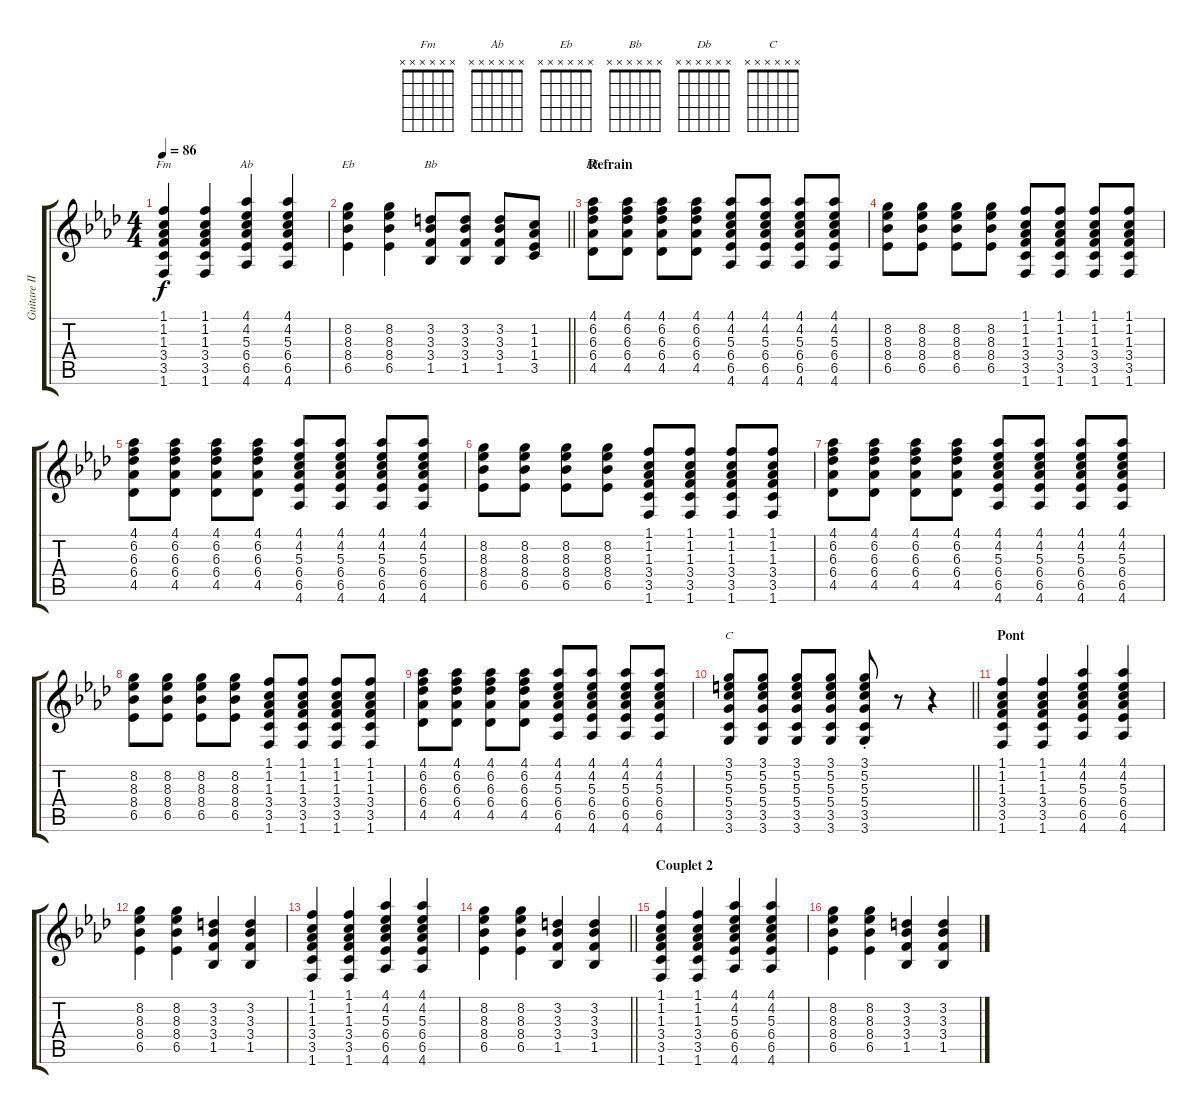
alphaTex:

\track ("Guitare II" "Guitare II") {instrument electricguitarclean}
\staff {score tabs}
\tuning (E4 B3 G3 D3 A2 E2) {hide}
\chord ("Fm" x x x x x x)
\chord ("Ab" x x x x x x)
\chord ("Eb" x x x x x x)
\chord ("Bb" x x x x x x)
\chord ("Db" x x x x x x)
\chord ("C" x x x x x x)
\ts (4 4)
\tempo 86
\clef g2
\ks ab
(1.1 1.2 1.3 3.4 3.5 1.6).4{ch "Fm" dy f} (1.1 1.2 1.3 3.4 3.5 1.6).4 (4.1 4.2 5.3 6.4 6.5 4.6).4{ch "Ab"} (4.1 4.2 5.3 6.4 6.5 4.6).4 |
\barLineRight lightlight
(8.2 8.3 8.4 6.5).4{ch "Eb"} (8.2 8.3 8.4 6.5).4 (3.2 3.3 3.4 1.5).8{ch "Bb"} (3.2 3.3 3.4 1.5).8 (3.2 3.3 3.4 1.5).8 (1.2 1.3 1.4 3.5).8 |
\section ("" "Refrain")
(4.1 6.2 6.3 6.4 4.5).8{ch "Db" instrument overdrivenguitar} (4.1 6.2 6.3 6.4 4.5).8 (4.1 6.2 6.3 6.4 4.5).8 (4.1 6.2 6.3 6.4 4.5).8 (4.1 4.2 5.3 6.4 6.5 4.6).8 (4.1 4.2 5.3 6.4 6.5 4.6).8 (4.1 4.2 5.3 6.4 6.5 4.6).8 (4.1 4.2 5.3 6.4 6.5 4.6).8 |
(8.2 8.3 8.4 6.5).8 (8.2 8.3 8.4 6.5).8 (8.2 8.3 8.4 6.5).8 (8.2 8.3 8.4 6.5).8 (1.1 1.2 1.3 3.4 3.5 1.6).8 (1.1 1.2 1.3 3.4 3.5 1.6).8 (1.1 1.2 1.3 3.4 3.5 1.6).8 (1.1 1.2 1.3 3.4 3.5 1.6).8 |
(4.1 6.2 6.3 6.4 4.5).8 (4.1 6.2 6.3 6.4 4.5).8 (4.1 6.2 6.3 6.4 4.5).8 (4.1 6.2 6.3 6.4 4.5).8 (4.1 4.2 5.3 6.4 6.5 4.6).8 (4.1 4.2 5.3 6.4 6.5 4.6).8 (4.1 4.2 5.3 6.4 6.5 4.6).8 (4.1 4.2 5.3 6.4 6.5 4.6).8 |
(8.2 8.3 8.4 6.5).8 (8.2 8.3 8.4 6.5).8 (8.2 8.3 8.4 6.5).8 (8.2 8.3 8.4 6.5).8 (1.1 1.2 1.3 3.4 3.5 1.6).8 (1.1 1.2 1.3 3.4 3.5 1.6).8 (1.1 1.2 1.3 3.4 3.5 1.6).8 (1.1 1.2 1.3 3.4 3.5 1.6).8 |
(4.1 6.2 6.3 6.4 4.5).8 (4.1 6.2 6.3 6.4 4.5).8 (4.1 6.2 6.3 6.4 4.5).8 (4.1 6.2 6.3 6.4 4.5).8 (4.1 4.2 5.3 6.4 6.5 4.6).8 (4.1 4.2 5.3 6.4 6.5 4.6).8 (4.1 4.2 5.3 6.4 6.5 4.6).8 (4.1 4.2 5.3 6.4 6.5 4.6).8 |
(8.2 8.3 8.4 6.5).8 (8.2 8.3 8.4 6.5).8 (8.2 8.3 8.4 6.5).8 (8.2 8.3 8.4 6.5).8 (1.1 1.2 1.3 3.4 3.5 1.6).8 (1.1 1.2 1.3 3.4 3.5 1.6).8 (1.1 1.2 1.3 3.4 3.5 1.6).8 (1.1 1.2 1.3 3.4 3.5 1.6).8 |
(4.1 6.2 6.3 6.4 4.5).8 (4.1 6.2 6.3 6.4 4.5).8 (4.1 6.2 6.3 6.4 4.5).8 (4.1 6.2 6.3 6.4 4.5).8 (4.1 4.2 5.3 6.4 6.5 4.6).8 (4.1 4.2 5.3 6.4 6.5 4.6).8 (4.1 4.2 5.3 6.4 6.5 4.6).8 (4.1 4.2 5.3 6.4 6.5 4.6).8 |
\barLineRight lightlight
(3.1 5.2 5.3 5.4 3.5 3.6).8{ch "C"} (3.1 5.2 5.3 5.4 3.5 3.6).8 (3.1 5.2 5.3 5.4 3.5 3.6).8 (3.1 5.2 5.3 5.4 3.5 3.6).8 (3.1{st} 5.2{st} 5.3{st} 5.4{st} 3.5{st} 3.6{st}).8 r.8 r.4 |
\section ("" "Pont")
(1.1 1.2 1.3 3.4 3.5 1.6).4{instrument electricguitarclean} (1.1 1.2 1.3 3.4 3.5 1.6).4 (4.1 4.2 5.3 6.4 6.5 4.6).4 (4.1 4.2 5.3 6.4 6.5 4.6).4 |
(8.2 8.3 8.4 6.5).4 (8.2 8.3 8.4 6.5).4 (3.2 3.3 3.4 1.5).4 (3.2 3.3 3.4 1.5).4 |
(1.1 1.2 1.3 3.4 3.5 1.6).4 (1.1 1.2 1.3 3.4 3.5 1.6).4 (4.1 4.2 5.3 6.4 6.5 4.6).4 (4.1 4.2 5.3 6.4 6.5 4.6).4 |
\barLineRight lightlight
(8.2 8.3 8.4 6.5).4 (8.2 8.3 8.4 6.5).4 (3.2 3.3 3.4 1.5).4 (3.2 3.3 3.4 1.5).4 |
\section ("" "Couplet 2")
(1.1 1.2 1.3 3.4 3.5 1.6).4 (1.1 1.2 1.3 3.4 3.5 1.6).4 (4.1 4.2 5.3 6.4 6.5 4.6).4 (4.1 4.2 5.3 6.4 6.5 4.6).4 |
(8.2 8.3 8.4 6.5).4 (8.2 8.3 8.4 6.5).4 (3.2 3.3 3.4 1.5).4 (3.2 3.3 3.4 1.5).4
